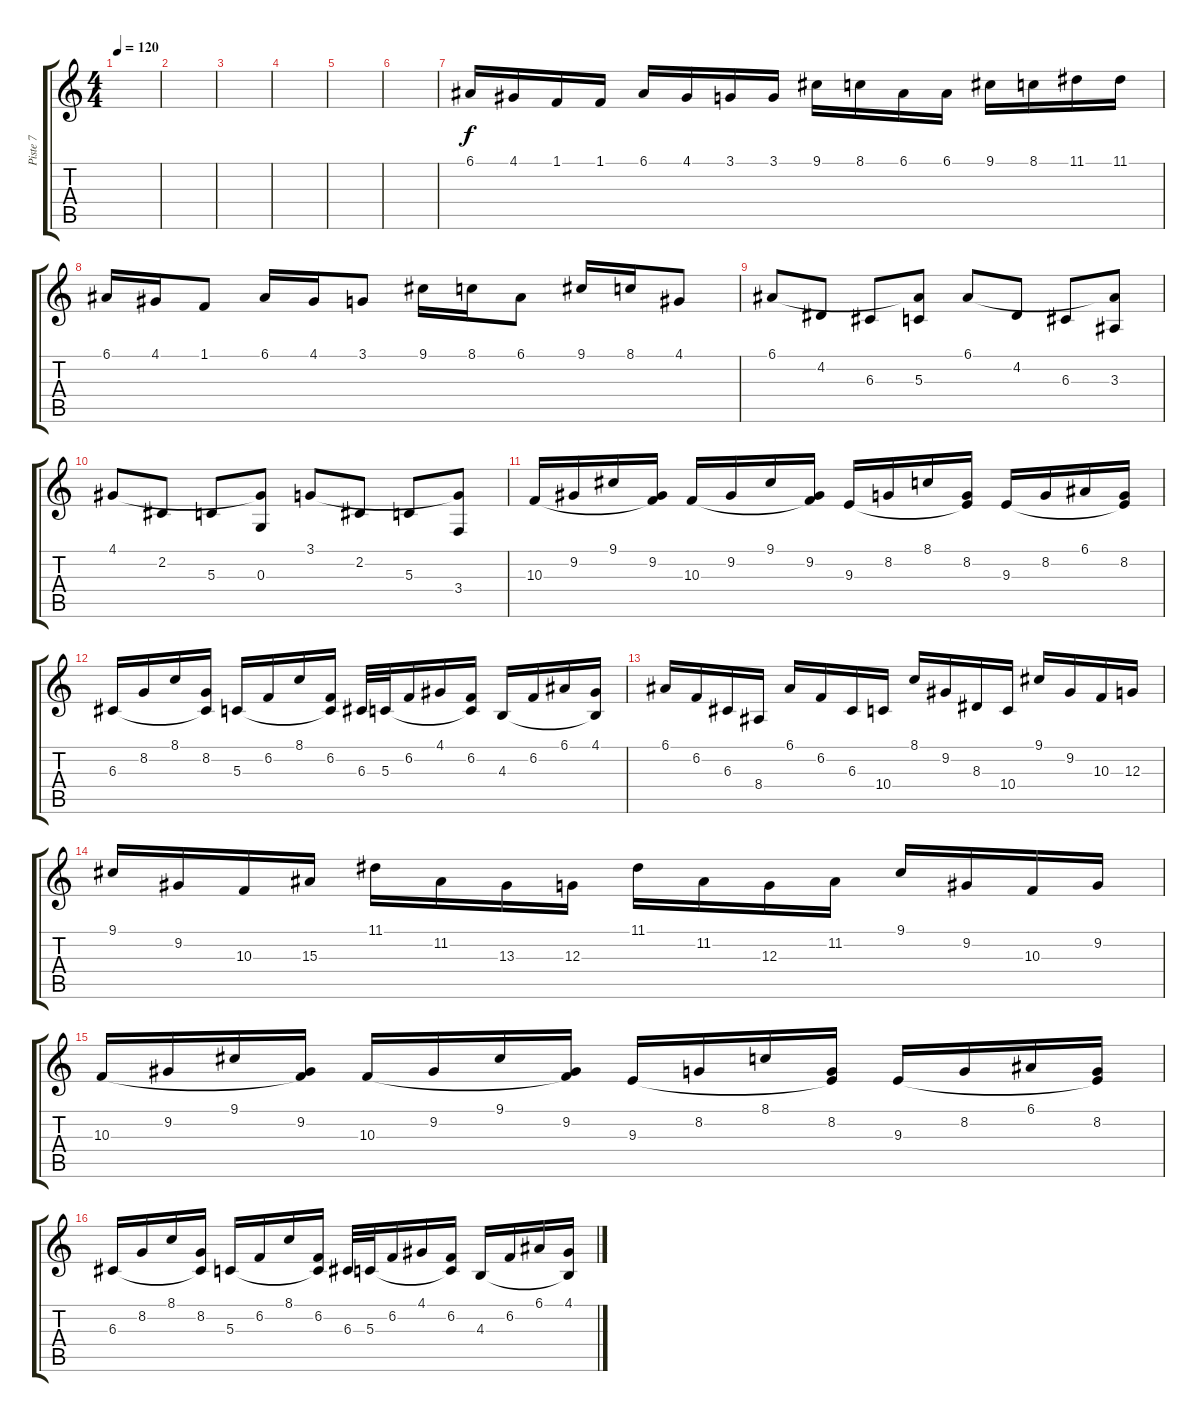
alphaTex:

\track ("Piste 7" "Piste 7") {instrument tremolostrings}
\staff {score tabs}
\tuning (E4 B3 G3 D3 A2 E2) {hide}
\ts (4 4)
\tempo 120
\clef g2
\ks c
|
|
|
|
|
|
6.1.16 4.1.16 1.1.16 1.1.16 6.1.16 4.1.16 3.1.16 3.1.16 9.1.16 8.1.16 6.1.16 6.1.16 9.1.16 8.1.16 11.1.16 11.1.16 |
6.1.16 4.1.16 1.1.8 6.1.16 4.1.16 3.1.8 9.1.16 8.1.16 6.1.8 9.1.16 8.1.16 4.1.8 |
6.1.8 4.2.8 6.3.8 (6.1{t} 5.3).8 6.1.8 4.2.8 6.3.8 (6.1{t} 3.3).8 |
4.1.8 2.2.8 5.3.8 (4.1{t} 0.3).8 3.1.8 2.2.8 5.3.8 (3.1{t} 3.4).8 |
10.3.16 9.2.16 9.1.16 (9.2 10.3{t}).16 10.3.16 9.2.16 9.1.16 (9.2 10.3{t}).16 9.3.16 8.2.16 8.1.16 (8.2 9.3{t}).16 9.3.16 8.2.16 6.1.16 (8.2 9.3{t}).16 |
6.3.16 8.2.16 8.1.16 (8.2 6.3{t}).16 5.3.16 6.2.16 8.1.16 (6.2 5.3{t}).16 6.3.32 5.3.32 6.2.16 4.1.16 (6.2 5.3{t}).16 4.3.16 6.2.16 6.1.16 (4.1 4.3{t}).16 |
6.1.16 6.2.16 6.3.16 8.4.16 6.1.16 6.2.16 6.3.16 10.4.16 8.1.16 9.2.16 8.3.16 10.4.16 9.1.16 9.2.16 10.3.16 12.3.16 |
9.1.16 9.2.16 10.3.16 15.3.16 11.1.16 11.2.16 13.3.16 12.3.16 11.1.16 11.2.16 12.3.16 11.2.16 9.1.16 9.2.16 10.3.16 9.2.16 |
10.3.16 9.2.16 9.1.16 (9.2 10.3{t}).16 10.3.16 9.2.16 9.1.16 (9.2 10.3{t}).16 9.3.16 8.2.16 8.1.16 (8.2 9.3{t}).16 9.3.16 8.2.16 6.1.16 (8.2 9.3{t}).16 |
6.3.16 8.2.16 8.1.16 (8.2 6.3{t}).16 5.3.16 6.2.16 8.1.16 (6.2 5.3{t}).16 6.3.32 5.3.32 6.2.16 4.1.16 (6.2 5.3{t}).16 4.3.16 6.2.16 6.1.16 (4.1 4.3{t}).16
